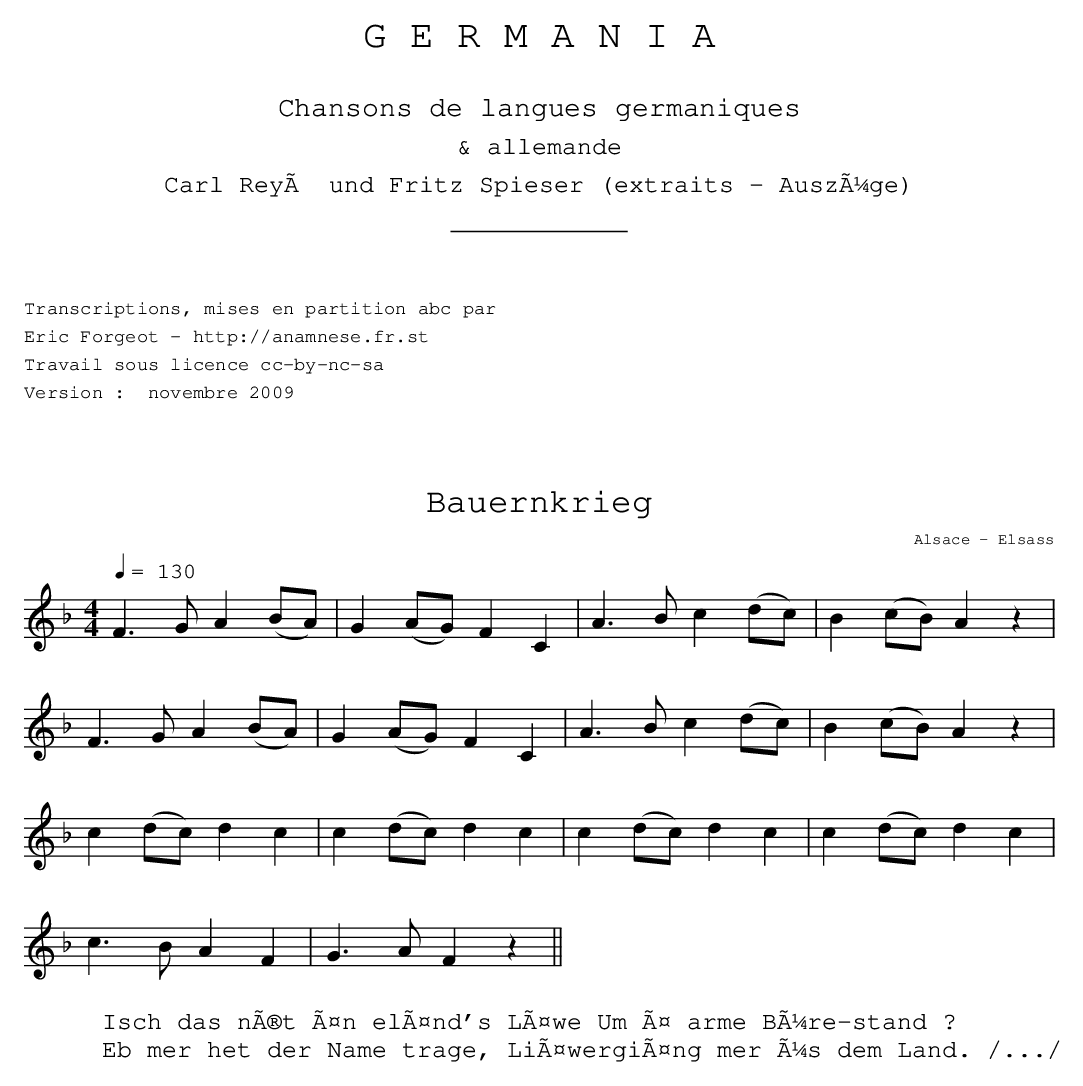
X:1
T:Bauernkrieg
O:Alsace - Elsass
M:4/4
L:1/4
Q:1/4=130
K:F
F>G A (B/2A/2) | G (A/2G/2) F C | A>B c (d/2c/2) | B (c/2B/2) A z |
F>G A (B/2A/2) | G (A/2G/2) F C | A>B c (d/2c/2) | B (c/2B/2) A z |
c (d/2c/2) d c | c (d/2c/2) d c | c (d/2c/2) d c | c (d/2c/2) d c |
c>B A F | G>A F z ||
W:Isch das nît än eländ's Läwe Um ä arme Büre-stand ?
W:Eb mer het der Name trage, Liäwergiäng mer üs dem Land. /.../
